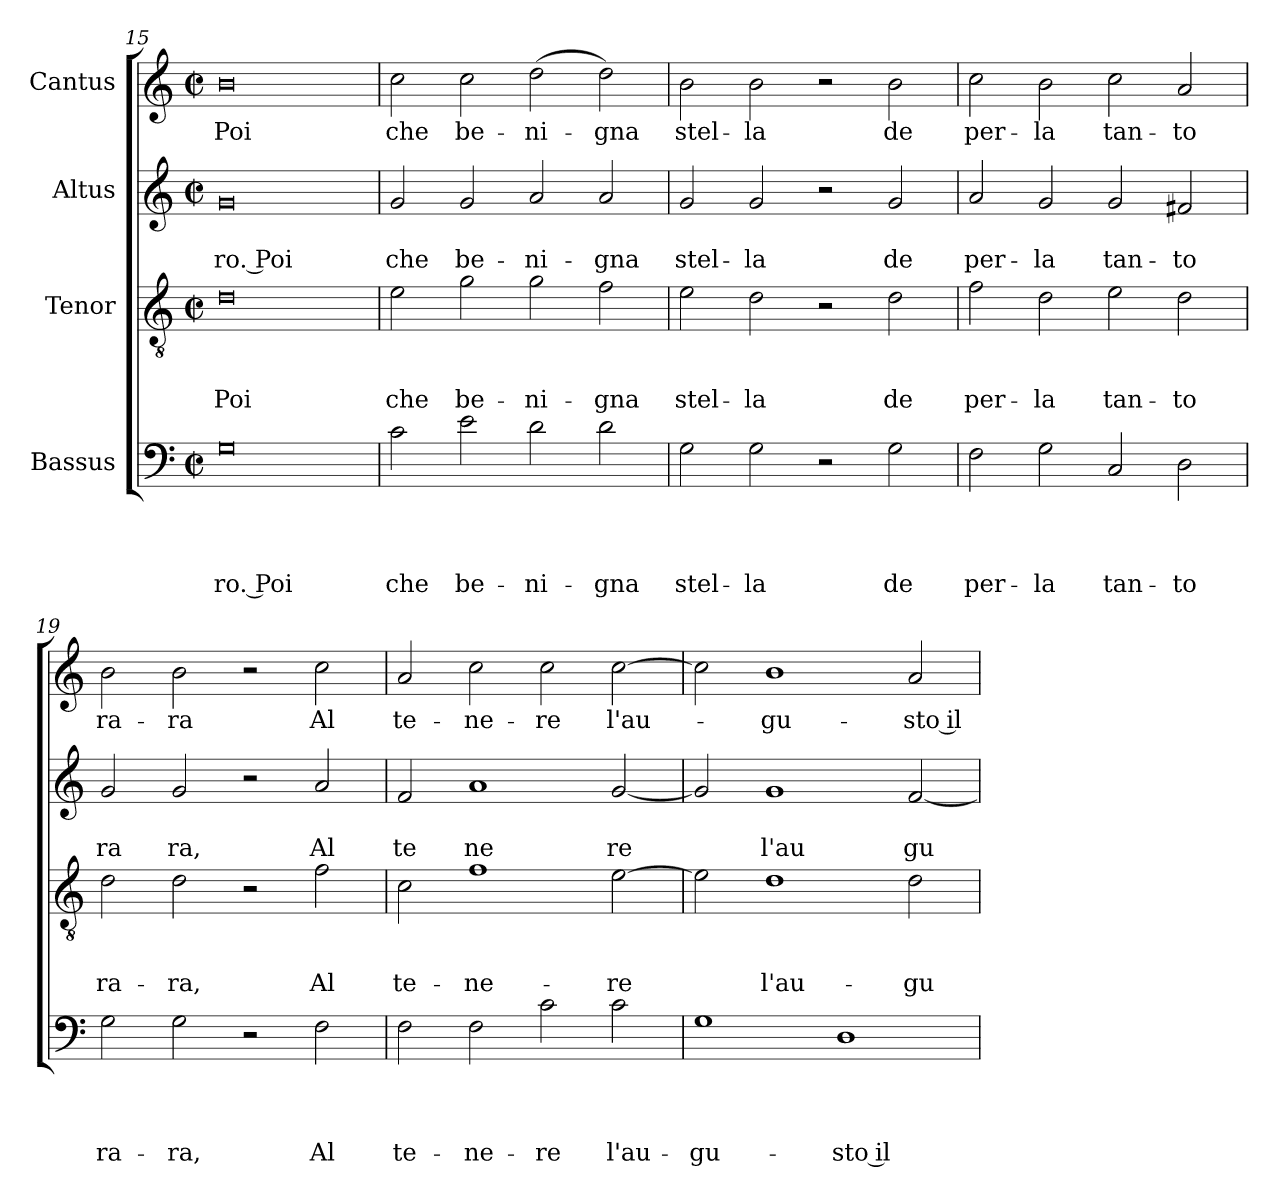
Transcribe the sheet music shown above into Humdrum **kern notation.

**kern	**text	**text	**text	**text	**kern	**text	**text	**text	**kern	**text	**text	**kern	**text
*part4	*part4	*part4	*part4	*part4	*part3	*part3	*part3	*part3	*part2	*part2	*part2	*part1	*part1
*staff4	*staff4	*staff4	*staff4	*staff4	*staff3	*staff3	*staff3	*staff3	*staff2	*staff2	*staff2	*staff1	*staff1
*I"Bassus	*	*	*	*	*I"Tenor	*	*	*	*I"Altus	*	*	*I"Cantus	*
*clefF4	*	*	*	*	*clefGv2	*	*	*	*clefG2	*	*	*clefG2	*
*k[]	*	*	*	*	*k[]	*	*	*	*k[]	*	*	*k[]	*
*C:	*	*	*	*	*C:	*	*	*	*C:	*	*	*C:	*
*M2/2	*	*	*	*	*M2/2	*	*	*	*M2/2	*	*	*M2/2	*
*met(c|)	*	*	*	*	*met(c|)	*	*	*	*met(c|)	*	*	*met(c|)	*
=15	=15	=15	=15	=15	=15	=15	=15	=15	=15	=15	=15	=15	=15
!	!	!	!	!LO:LY:b:rj	!	!	!	!LO:LY:b	!	!	!LO:LY:b:rj	!	!LO:LY:b
0G	.	.	.	-ro. Poi	0d	.	.	Poi	0g	.	-ro. Poi	0b	Poi
=16	=16	=16	=16	=16	=16	=16	=16	=16	=16	=16	=16	=16	=16
!	!	!	!	!LO:LY:b	!	!	!	!LO:LY:b	!	!	!LO:LY:b	!	!LO:LY:b
2c\	.	.	.	che	2e\	.	.	che	2g/	.	che	2cc\	che
!	!	!	!	!LO:LY:b	!	!	!	!LO:LY:b	!	!	!LO:LY:b	!	!LO:LY:b
2e\	.	.	.	be-	2g\	.	.	be-	2g/	.	be-	2cc\	be-
!	!	!	!	!LO:LY:b	!	!	!	!LO:LY:b	!	!	!LO:LY:b	!	!LO:LY:b
2d\	.	.	.	-ni-	2g\	.	.	-ni-	2a/	.	-ni-	(>2dd\	-ni-
!	!	!	!	!LO:LY:b	!	!	!	!LO:LY:b	!	!	!LO:LY:b	!	!LO:LY:b
2d\	.	.	.	-gna	2f\	.	.	-gna	2a/	.	-gna	2dd\)	-gna
=17	=17	=17	=17	=17	=17	=17	=17	=17	=17	=17	=17	=17	=17
!	!	!	!	!LO:LY:b	!	!	!	!LO:LY:b	!	!	!LO:LY:b	!	!LO:LY:b
2G\	.	.	.	stel-	2e\	.	.	stel-	2g/	.	stel-	2b\	stel-
!	!	!	!	!LO:LY:b	!	!	!	!LO:LY:b	!	!	!LO:LY:b	!	!LO:LY:b
2G\	.	.	.	-la	2d\	.	.	-la	2g/	.	-la	2b\	-la
2r	.	.	.	.	2r	.	.	.	2r	.	.	2r	.
!	!	!	!	!LO:LY:b	!	!	!	!LO:LY:b	!	!	!LO:LY:b	!	!LO:LY:b
2G\	.	.	.	de	2d\	.	.	de	2g/	.	de	2b\	de
=18	=18	=18	=18	=18	=18	=18	=18	=18	=18	=18	=18	=18	=18
!	!	!	!	!LO:LY:b	!	!	!	!LO:LY:b	!	!	!LO:LY:b	!	!LO:LY:b
2F\	.	.	.	per-	2f\	.	.	per-	2a/	.	per-	2cc\	per-
!	!	!	!	!LO:LY:b	!	!	!	!LO:LY:b	!	!	!LO:LY:b	!	!LO:LY:b
2G\	.	.	.	-la	2d\	.	.	-la	2g/	.	-la	2b\	-la
!	!	!	!	!LO:LY:b	!	!	!	!LO:LY:b	!	!	!LO:LY:b	!	!LO:LY:b
2C/	.	.	.	tan-	2e\	.	.	tan-	2g/	.	tan-	2cc\	tan-
!	!	!	!	!LO:LY:b	!	!	!	!LO:LY:b	!	!	!LO:LY:b	!	!LO:LY:b
2D\	.	.	.	-to	2d\	.	.	-to	2f#X/	.	-to	2a/	-to
!!LO:PB:g=z
=19	=19	=19	=19	=19	=19	=19	=19	=19	=19	=19	=19	=19	=19
!	!	!	!	!LO:LY:b	!	!	!	!LO:LY:b	!	!	!LO:LY:b	!	!LO:LY:b
2G\	.	.	.	ra-	2d\	.	.	ra-	2g/	.	ra	2b\	ra-
!	!	!	!	!LO:LY:b	!	!	!	!LO:LY:b	!	!	!LO:LY:b	!	!LO:LY:b
2G\	.	.	.	-ra,	2d\	.	.	-ra,	2g/	.	ra,	2b\	-ra
2r	.	.	.	.	2r	.	.	.	2r	.	.	2r	.
!	!	!	!	!LO:LY:b	!	!	!	!LO:LY:b	!	!	!LO:LY:b	!	!LO:LY:b
2F\	.	.	.	Al	2f\	.	.	Al	2a/	.	Al	2cc\	Al
=20	=20	=20	=20	=20	=20	=20	=20	=20	=20	=20	=20	=20	=20
!	!	!	!	!LO:LY:b	!	!	!	!LO:LY:b	!	!	!LO:LY:b	!	!LO:LY:b
2F\	.	.	.	te-	2c\	.	.	te-	2f/	.	te	2a/	te-
!	!	!	!	!LO:LY:b	!	!	!	!LO:LY:b	!	!	!LO:LY:b	!	!LO:LY:b
2F\	.	.	.	-ne-	1f	.	.	-ne-	1a	.	ne	2cc\	-ne-
!	!	!	!	!LO:LY:b	!	!	!	!	!	!	!	!	!LO:LY:b
2c\	.	.	.	-re	.	.	.	.	.	.	.	2cc\	-re
!	!	!	!	!LO:LY:b	!	!	!	!LO:LY:b	!	!	!LO:LY:b	!	!LO:LY:b
2c\	.	.	.	l'au-	[>2e\	.	.	-re	[<2g/	.	re	[>2cc\	l'au-
=21	=21	=21	=21	=21	=21	=21	=21	=21	=21	=21	=21	=21	=21
!	!	!	!	!LO:LY:b	!	!	!	!	!	!	!	!	!
1G	.	.	.	-gu-	2e\]	.	.	.	2g/]	.	.	2cc\]	.
!	!	!	!	!	!	!	!	!LO:LY:b	!	!	!LO:LY:b	!	!LO:LY:b
.	.	.	.	.	1d	.	.	l'au-	1g	.	l'au	1b	-gu-
!	!	!	!	!LO:LY:b:rj	!	!	!	!	!	!	!	!	!
1D	.	.	.	-sto il	.	.	.	.	.	.	.	.	.
!	!	!	!	!	!	!	!	!LO:LY:b	!	!	!LO:LY:b	!	!LO:LY:b:rj
.	.	.	.	.	2d\	.	.	-gu-	[<2f/	.	gu	2a/	-sto il
=	=	=	=	=	=	=	=	=	=	=	=	=	=
*-	*-	*-	*-	*-	*-	*-	*-	*-	*-	*-	*-	*-	*-
